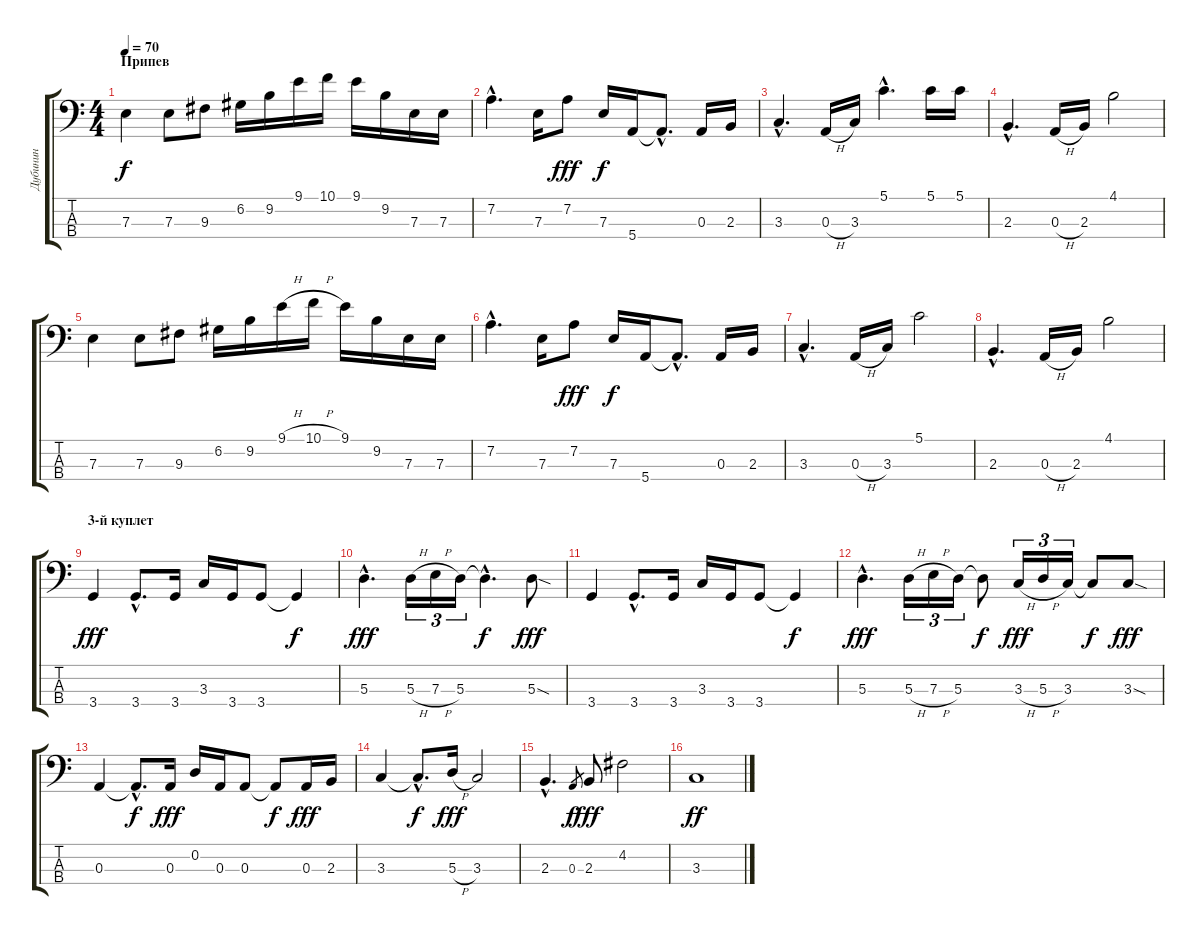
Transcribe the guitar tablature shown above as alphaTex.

\track ("Дубинин" "Дубинин") {instrument electricbassfinger}
\staff {score tabs}
\tuning (G2 D2 A1 E1) {hide}
\ts (4 4)
\section ("" "Припев")
\tempo 70
\clef f4
\ks c
7.3.4{dy f} 7.3.8 9.3.8 6.2.16 9.2.16 9.1.16 10.1.16 9.1.16 9.2.16 7.3.16 7.3.16 |
7.2{hac}.4{d} 7.3.16 7.2.8{dy fff} 7.3.16{dy f} 5.4.16 5.4{hac t}.8{d} 0.3.16 2.3.16 |
3.3{hac}.4{d} 0.3{h}.16 3.3.16 5.1{hac}.4{d} 5.1.16 5.1.16 |
2.3{hac}.4{d} 0.3{h}.16 2.3.16 4.1.2 |
7.3.4 7.3.8 9.3.8 6.2.16 9.2.16 9.1{h}.16 10.1{h}.16 9.1.16 9.2.16 7.3.16 7.3.16 |
7.2{hac}.4{d} 7.3.16 7.2.8{dy fff} 7.3.16{dy f} 5.4.16 5.4{hac t}.8{d} 0.3.16 2.3.16 |
3.3{hac}.4{d} 0.3{h}.16 3.3.16 5.1.2 |
2.3{hac}.4{d} 0.3{h}.16 2.3.16 4.1.2 |
\section ("" "3-й куплет")
3.4.4{dy fff} 3.4{hac}.8{d} 3.4.16 3.3.16 3.4.16 3.4.8 3.4{t}.4{dy f} |
5.3{hac}.4{d dy fff} 5.3{h}.16{tu (3 2)} 7.3{h}.16{tu (3 2)} 5.3.16{tu (3 2)} 5.3{hac t}.4{d dy f} 5.3{sod}.8{dy fff} |
3.4.4 3.4{hac}.8{d} 3.4.16 3.3.16 3.4.16 3.4.8 3.4{t}.4{dy f} |
5.3{hac}.4{d dy fff} 5.3{h}.16{tu (3 2)} 7.3{h}.16{tu (3 2)} 5.3.16{tu (3 2)} 5.3{t}.8{dy f} 3.3{h}.16{tu (3 2) dy fff} 5.3{h}.16{tu (3 2)} 3.3.16{tu (3 2)} 3.3{t}.8{dy f} 3.3{sod}.8{dy fff} |
0.3.4 0.3{hac t}.8{d dy f} 0.3.16{dy fff} 0.2.16 0.3.16 0.3.8 0.3{t}.8{dy f} 0.3.16{dy fff} 2.3.16 |
3.3.4 3.3{hac t}.8{d dy f} 5.3{h}.16{dy fff} 3.3.2 |
2.3{hac}.4{d} 0.3.8{gr dy f} 2.3.8{dy fff} 4.2.2 |
3.3.1{dy ff}
